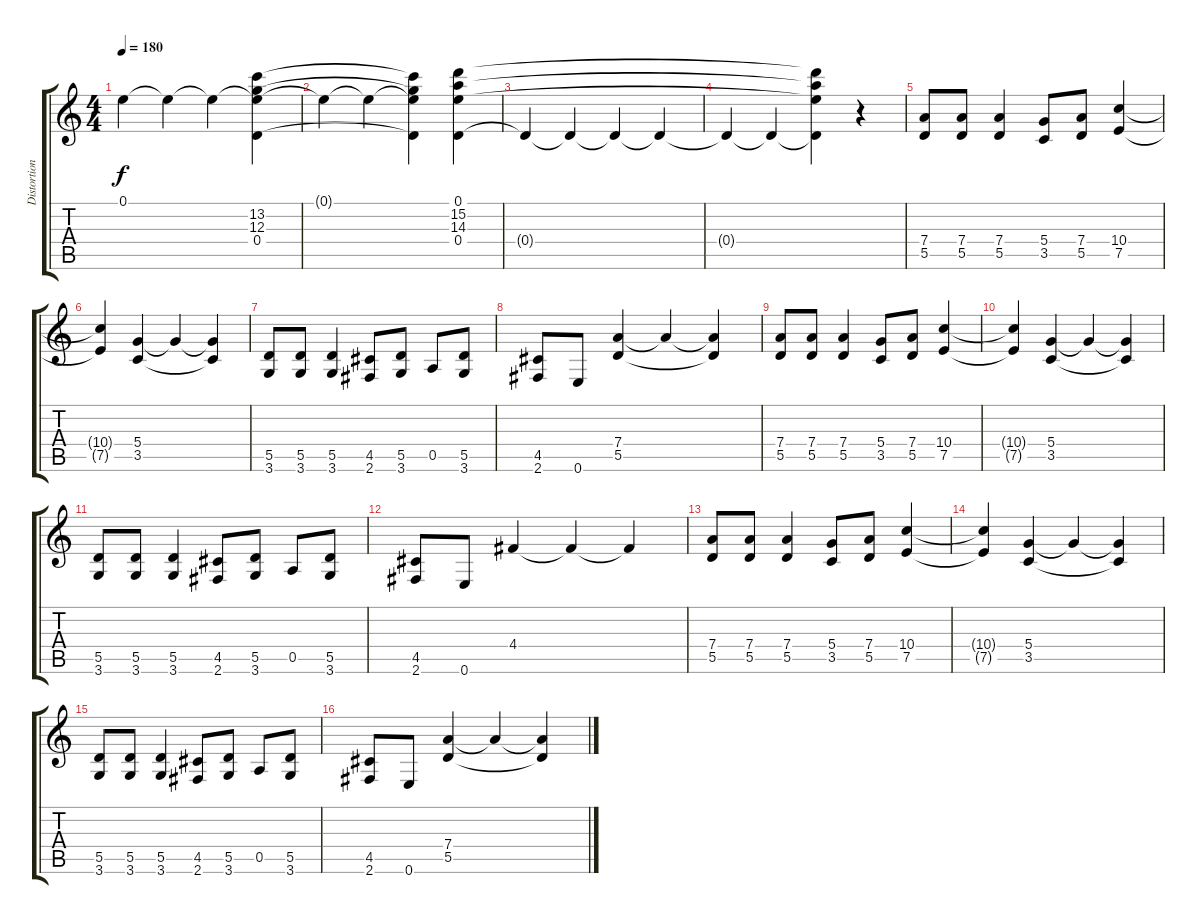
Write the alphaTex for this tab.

\track ("Distortion 2" "Distortion") {instrument distortionguitar}
\staff {score tabs}
\tuning (E4 B3 G3 D3 A2 E2) {hide}
\ts (4 4)
\tempo 180
\clef g2
\ks c
0.1{t}.4{dy f} 0.1{t}.4 0.1{t}.4 (0.1{t} 13.2{t} 12.3{t} 0.4{t}).4 |
0.1{t}.4 0.1{t}.4 (0.1{t} 13.2{t} 12.3{t} 0.4{t}).4 (0.1 15.2 14.3 0.4).4 |
0.4{t}.4 0.4{t}.4 0.4{t}.4 0.4{t}.4 |
0.4{t}.4 0.4{t}.4 (0.1{t} 15.2{t} 14.3{t} 0.4{t}).4 r.4 |
(7.4 5.5).8 (7.4 5.5).8 (7.4 5.5).4 (5.4 3.5).8 (7.4 5.5).8 (10.4 7.5).4 |
(10.4{t} 7.5{t}).4 (5.4 3.5).4 5.4{t}.4 (5.4{t} 3.5{t}).4 |
(5.5 3.6).8 (5.5 3.6).8 (5.5 3.6).4 (4.5 2.6).8 (5.5 3.6).8 0.5.8 (5.5 3.6).8 |
(4.5 2.6).8 0.6.8 (7.4 5.5).4 7.4{t}.4 (7.4{t} 5.5{t}).4 |
(7.4 5.5).8 (7.4 5.5).8 (7.4 5.5).4 (5.4 3.5).8 (7.4 5.5).8 (10.4 7.5).4 |
(10.4{t} 7.5{t}).4 (5.4 3.5).4 5.4{t}.4 (5.4{t} 3.5{t}).4 |
(5.5 3.6).8 (5.5 3.6).8 (5.5 3.6).4 (4.5 2.6).8 (5.5 3.6).8 0.5.8 (5.5 3.6).8 |
(4.5 2.6).8 0.6.8 4.4.4 4.4{t}.4 4.4{t}.4 |
(7.4 5.5).8 (7.4 5.5).8 (7.4 5.5).4 (5.4 3.5).8 (7.4 5.5).8 (10.4 7.5).4 |
(10.4{t} 7.5{t}).4 (5.4 3.5).4 5.4{t}.4 (5.4{t} 3.5{t}).4 |
(5.5 3.6).8 (5.5 3.6).8 (5.5 3.6).4 (4.5 2.6).8 (5.5 3.6).8 0.5.8 (5.5 3.6).8 |
(4.5 2.6).8 0.6.8 (7.4 5.5).4 7.4{t}.4 (7.4{t} 5.5{t}).4
